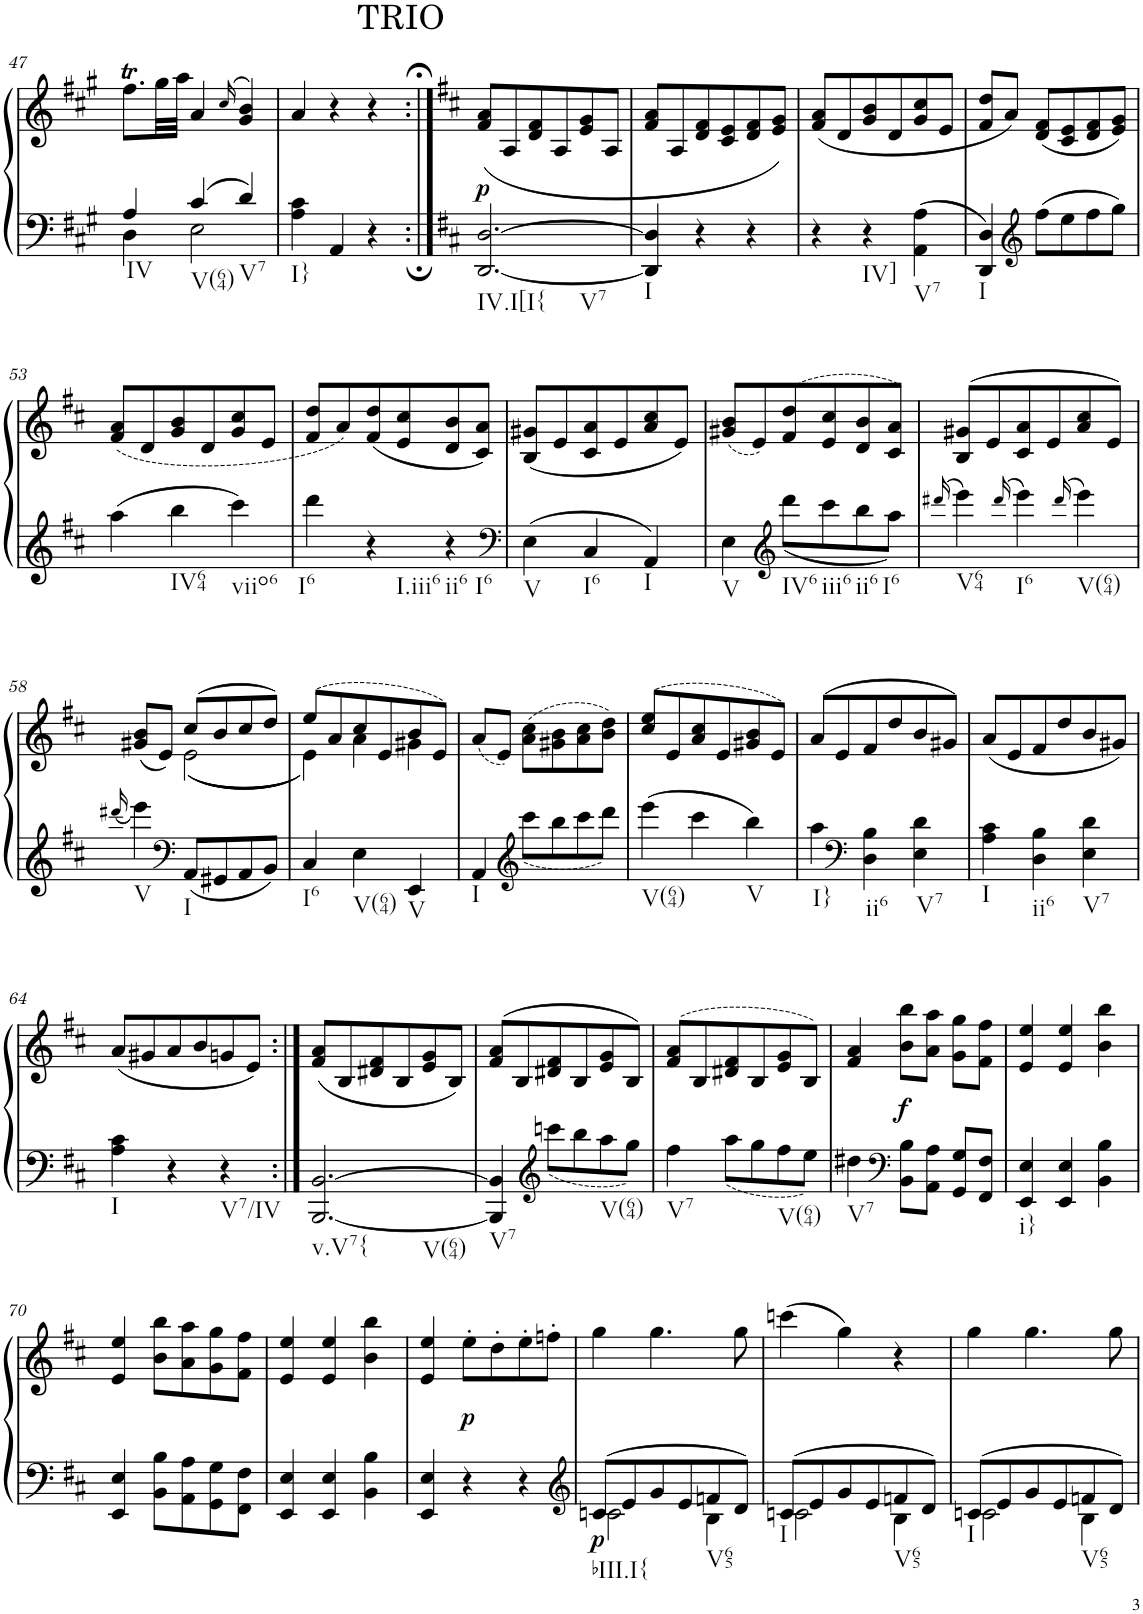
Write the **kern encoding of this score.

**kern	**kern	**dynam
*part1	*part1	*part1
*staff2	*staff1	*staff1/2
*I"Piano, Piano right	*	*
*I'Pno.	*	*
!!LO:PB:g=z
*clefF4	*clefG2	*
*k[f#c#g#]	*k[f#c#g#]	*
*M3/4	*M3/4	*
=47	=47	=47
*^	*	*
!LO:TX:b:t=IV	!	!	!
4A/	4D\	8.ff#T\L	.
.	.	32gg#\LL	.
.	.	32aa\JJJ	.
!LO:TX:b:t=V(64)	!	!	!
4c#/	2E\	4a/	.
.	.	(>16qcc#/	.
!LO:TX:b:t=V7	!	!	!
4d/	.	4g#/ 4b/)	.
*v	*v	*	*
=48	=48	=48
!LO:TX:b:t=I}	!	!
4A\ 4c#\	4a/	.
4AA/	4r	.
4r	4r	.
=49:|!	=49:|!	=49:|!
*k[f#c#]	*k[f#c#]	*
!	!LO:TX:a:t=TRIO	!
!LO:TX:b:t=IV.I[I{	!	!
!LO:TX:b:t=V7	!	!
!	!	!LO:DY:b
[2.DD/ [2.D/	(<8f#/ 8a/L	p
.	8A/	.
.	8d/ 8f#/	.
.	8A/	.
.	8e/ 8g/	.
.	8A/J	.
=50	=50	=50
!LO:TX:b:t=I	!	!
4DD/] 4D/]	8f#/ 8a/L	.
.	8A/	.
4r	8d/ 8f#/	.
.	8c#/ 8e/	.
4r	8d/ 8f#/	.
.	8e/ 8g/J)	.
=51	=51	=51
4r	(<8f#/ 8a/L	.
.	8d/	.
!LO:TX:b:t=IV]	!	!
4r	8g/ 8b/	.
.	8d/	.
!LO:TX:b:t=V7	!	!
4AA\ 4A\	8g/ 8cc#/	.
.	8e/J	.
=52	=52	=52
!LO:TX:b:t=I	!	!
4DD/ 4D/	8f#/ 8dd/L	.
.	8a/J)	.
*clefG2	*	*
8ff#\L	(8d/ 8f#/L	.
8ee\	8c#/ 8e/	.
8ff#\	8d/ 8f#/	.
8gg\J	8e/ 8g/J)	.
!!LO:LB:g=z
=53	=53	=53
4aa\	(<8f#/ 8a/L	.
.	8d/	.
!LO:TX:b:t=IV64	!	!
4bb\	8g/ 8b/	.
.	8d/	.
!LO:TX:b:t=viio6	!	!
4ccc#\	8g/ 8cc#/	.
.	8e/J	.
=54	=54	=54
!LO:TX:b:t=I6	!	!
4ddd\	8f#/ 8dd/L	.
.	8a/)	.
!LO:TX:b:t=I.iii6	!	!
4r	(8f#/ 8dd/	.
.	8e/ 8cc#/	.
!LO:TX:b:t=ii6	!	!
!LO:TX:b:t=I6	!	!
4r	8d/ 8b/	.
.	8c#/ 8a/J)	.
=55	=55	=55
*clefF4	*	*
!LO:TX:b:t=V	!	!
4E\	(8B/ 8g#X/L	.
.	8e/	.
!LO:TX:b:t=I6	!	!
4C#/	8c#/ 8a/	.
.	8e/	.
!LO:TX:b:t=I	!	!
4AA/	8a/ 8cc#/	.
.	8e/J)	.
=56	=56	=56
!LO:TX:b:t=V	!	!
4E\	(8g#X/ 8b/L	.
.	8e/)	.
*clefG2	*	*
!LO:TX:b:t=IV6	!	!
8ddd\L	(>8f#/ 8dd/	.
!LO:TX:b:t=iii6	!	!
8ccc#\	8e/ 8cc#/	.
!LO:TX:b:t=ii6	!	!
8bb\	8d/ 8b/	.
!LO:TX:b:t=I6	!	!
8aa\J	8c#/ 8a/J)	.
=57	=57	=57
16qddd#X/	.	.
!LO:TX:b:t=V64	!	!
4eee\	(>8B/ 8g#X/L	.
.	8e/	.
16qddd#/	.	.
!LO:TX:b:t=I6	!	!
4eee\	8c#/ 8a/	.
.	8e/	.
16qddd#/	.	.
!LO:TX:b:t=V(64)	!	!
4eee\	8a/ 8cc#/	.
.	8e/J)	.
!!LO:LB:g=z
=58	=58	=58
16qddd#X/	.	.
*	*^	*
!LO:TX:b:t=V	!	!	!
4eee\	(8g#X/ 8b/L	4ryy	.
.	8e/J)	.	.
*clefF4	*	*	*
!LO:TX:b:t=I	!	!	!
8AA/L	(8cc#/L	((2e\	.
8GG#X/	8b/	.	.
8AA/	8cc#/	.	.
8BB/J	8dd/J)	.	.
=59	=59	=59	=59
!LO:TX:b:t=I6	!	!	!
4C#/	(8ee/L	4e\))	.
.	8a/	.	.
!LO:TX:b:t=V(64)	!	!	!
4E\	8cc#/	4a\	.
.	8e/	.	.
!LO:TX:b:t=V	!	!	!
4EE/	8b/	4g#X\	.
.	8e/J)	.	.
*	*v	*v	*
=60	=60	=60
!LO:TX:b:t=I	!	!
4AA/	(8a/L	.
.	8e/J)	.
*clefG2	*	*
8ccc#\L	(8a\ 8cc#\L	.
8bb\	8g#X\ 8b\	.
8ccc#\	8a\ 8cc#\	.
8ddd\J	8b\ 8dd\J)	.
=61	=61	=61
!LO:TX:b:t=V(64)	!	!
4eee\	(>8cc#/ 8ee/L	.
.	8e/	.
4ccc#\	8a/ 8cc#/	.
.	8e/	.
!LO:TX:b:t=V	!	!
4bb\	8g#X/ 8b/	.
.	8e/J)	.
=62	=62	=62
!LO:TX:b:t=I}	!	!
4aa\	(>8a/L	.
.	8e/	.
*clefF4	*	*
!LO:TX:b:t=ii6	!	!
4D\ 4B\	8f#/	.
.	8dd/	.
!LO:TX:b:t=V7	!	!
4E\ 4d\	8b/	.
.	8g#X/J)	.
=63	=63	=63
!LO:TX:b:t=I	!	!
4A\ 4c#\	(8a/L	.
.	8e/	.
!LO:TX:b:t=ii6	!	!
4D\ 4B\	8f#/	.
.	8dd/	.
!LO:TX:b:t=V7	!	!
4E\ 4d\	8b/	.
.	8g#X/J)	.
!!LO:LB:g=z
=64	=64	=64
!LO:TX:b:t=I	!	!
4A\ 4c#\	(8a/L	.
.	8g#X/	.
4r	8a/	.
.	8b/	.
!LO:TX:b:t=V7/IV	!	!
4r	8gn/	.
.	8e/J)	.
=65:|!	=65:|!	=65:|!
!LO:TX:b:t=v.V7{	!	!
!LO:TX:b:t=V(64)	!	!
[2.BBB/ [2.BB/	(8f#/ 8a/L	.
.	8B/	.
.	8d#X/ 8f#/	.
.	8B/	.
.	8e/ 8g/	.
.	8B/J)	.
=66	=66	=66
!LO:TX:b:t=V7	!	!
4BBB/] 4BB/]	(>8f#/ 8a/L	.
.	8B/	.
*clefG2	*	*
8cccn\L	8d#X/ 8f#/	.
8bb\	8B/	.
!LO:TX:b:t=V(64)	!	!
8aa\	8e/ 8g/	.
8gg\J	8B/J)	.
=67	=67	=67
!LO:TX:b:t=V7	!	!
4ff#\	(>8f#/ 8a/L	.
.	8B/	.
8aa\L	8d#X/ 8f#/	.
8gg\	8B/	.
!LO:TX:b:t=V(64)	!	!
8ff#\	8e/ 8g/	.
8ee\J	8B/J)	.
=68	=68	=68
!LO:TX:b:t=V7	!	!
4dd#X\	4f#/ 4a/	.
*clefF4	*	*
!	!	!LO:DY:b
8BB\ 8B\L	8b\ 8bb\L	f
8AA\ 8A\J	8a\ 8aa\J	.
8GG/ 8G/L	8g\ 8gg\L	.
8FF#/ 8F#/J	8f#\ 8ff#\J	.
=69	=69	=69
!LO:TX:b:t=i}	!	!
4EE/ 4E/	4e/ 4ee/	.
4EE/ 4E/	4e/ 4ee/	.
4BB\ 4B\	4b\ 4bb\	.
!!LO:LB:g=z
=70	=70	=70
4EE/ 4E/	4e/ 4ee/	.
8BB\ 8B\L	8b\ 8bb\L	.
8AA\ 8A\	8a\ 8aa\	.
8GG\ 8G\	8g\ 8gg\	.
8FF#\ 8F#\J	8f#\ 8ff#\J	.
=71	=71	=71
4EE/ 4E/	4e/ 4ee/	.
4EE/ 4E/	4e/ 4ee/	.
4BB\ 4B\	4b\ 4bb\	.
=72	=72	=72
4EE/ 4E/	4e/ 4ee/	.
!	!	!LO:DY:b
4r	8ee'\L	p
.	8dd'\	.
4r	8ee'\	.
.	8ffn'\J	.
=73	=73	=73
*clefG2	*	*
*^	*	*
!LO:TX:b:t=bIII.I{	!	!	!
!	!	!	!LO:DY:b=2
8c#/L	2cn\	4gg\	p
8e/	.	.	.
8g/	.	4.gg\	.
8e/	.	.	.
!LO:TX:b:t=V65	!	!	!
8fn/	4B\	.	.
8d/J	.	8gg\	.
=74	=74	=74	=74
!LO:TX:b:t=I	!	!	!
8c#/L	2cn\	(4cccn\	.
8e/	.	.	.
8g/	.	4gg\)	.
8e/	.	.	.
!LO:TX:b:t=V65	!	!	!
8fn/	4B\	4r	.
8d/J	.	.	.
=75	=75	=75	=75
!LO:TX:b:t=I	!	!	!
8c#/L	2cn\	4gg\	.
8e/	.	.	.
8g/	.	4.gg\	.
8e/	.	.	.
!LO:TX:b:t=V65	!	!	!
8fn/	4B\	.	.
8d/J	.	8gg\	.
*v	*v	*	*
=	=	=
*-	*-	*-
